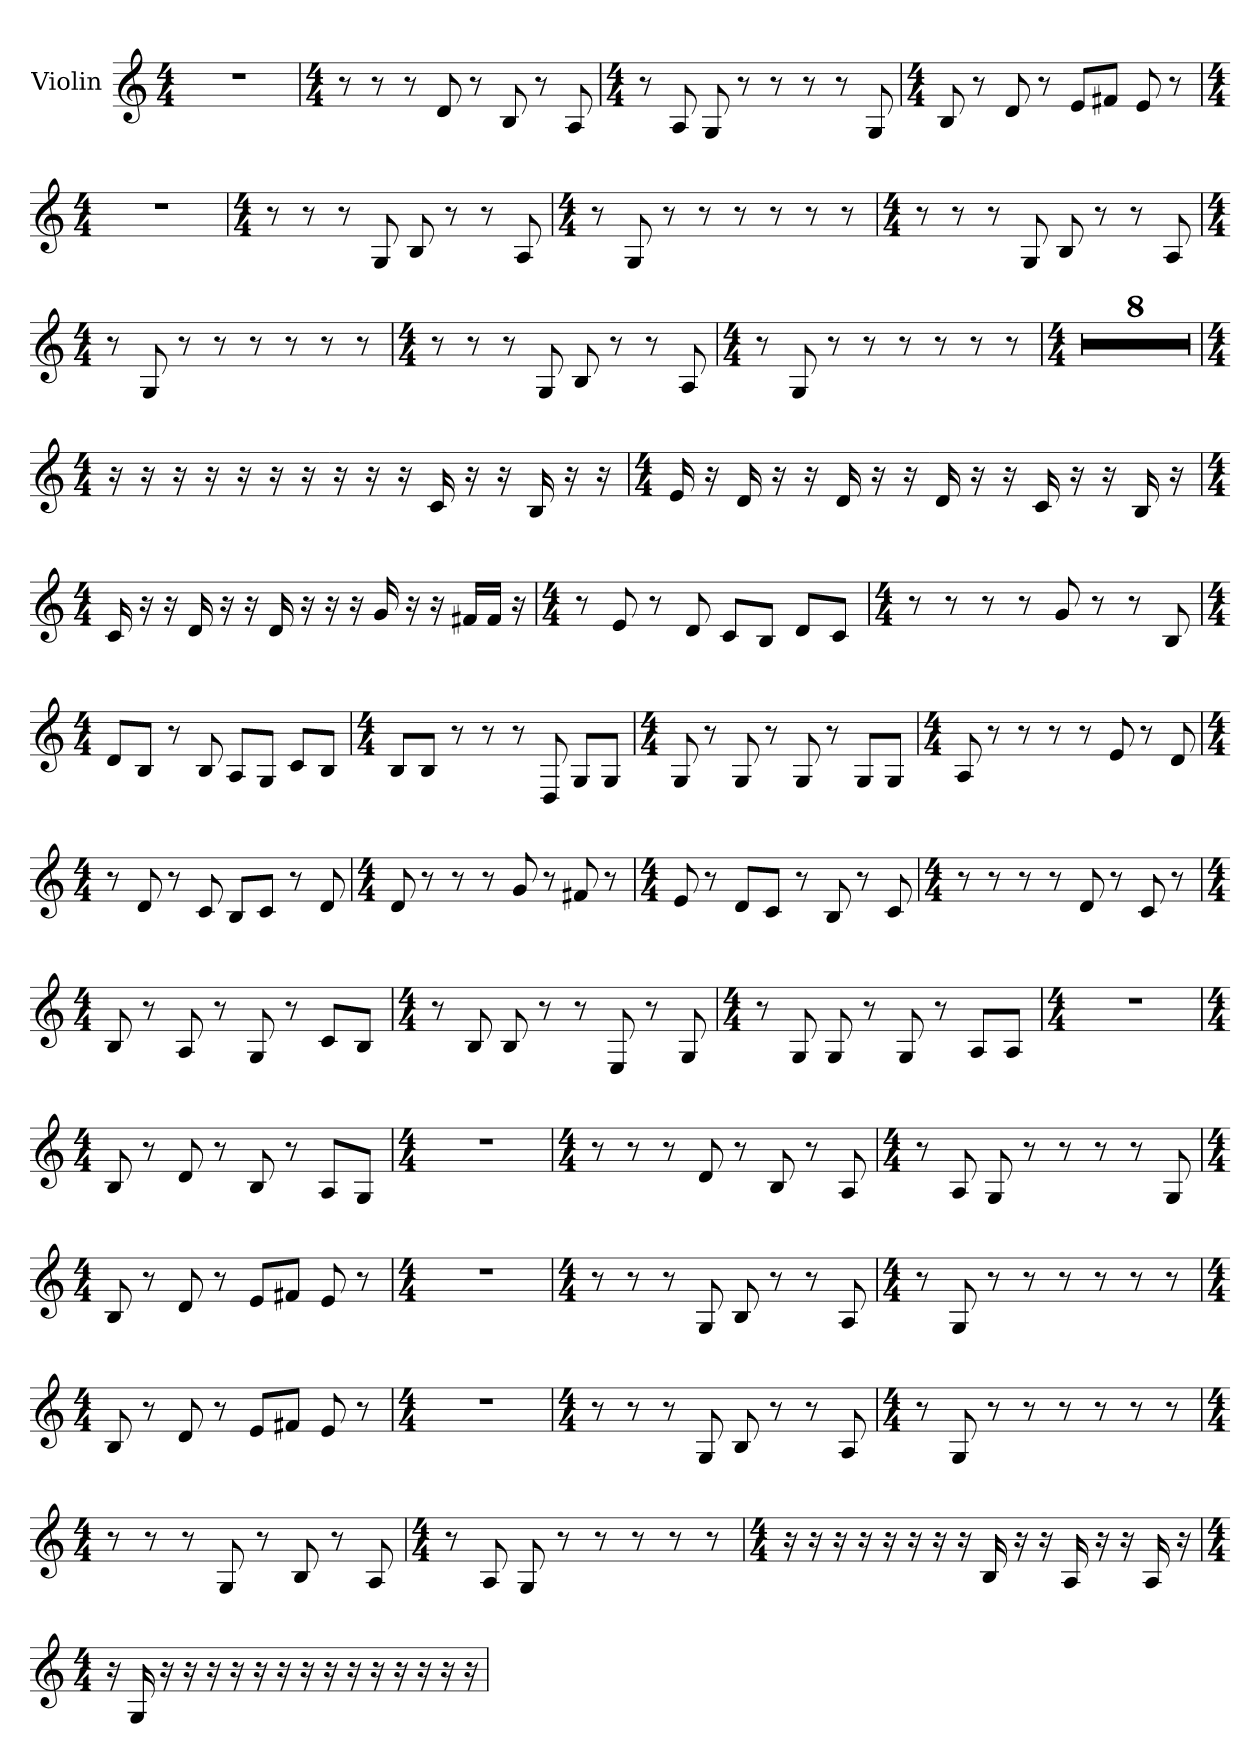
**kern
*part1
*staff1
*I"Violin
*I'Vln
*M4/4
=
1r
=
*M4/4
8r
8r
8r
8d
8r
8B
8r
8A
=
*M4/4
8r
8A
8G
8r
8r
8r
8r
8G
=
*M4/4
8B
8r
8d
8r
8eL
8f#XJ
8e
8r
=
*M4/4
1r
=
*M4/4
8r
8r
8r
8G
8B
8r
8r
8A
=
*M4/4
8r
8G
8r
8r
8r
8r
8r
8r
=
*M4/4
8r
8r
8r
8G
8B
8r
8r
8A
=
*M4/4
8r
8G
8r
8r
8r
8r
8r
8r
=
*M4/4
8r
8r
8r
8G
8B
8r
8r
8A
=
*M4/4
8r
8G
8r
8r
8r
8r
8r
8r
=
*M4/4
1r
=
*M4/4
1r
=
*M4/4
1r
=
*M4/4
1r
=
*M4/4
1r
=
*M4/4
1r
=
*M4/4
1r
=
*M4/4
1r
=
*M4/4
16r
16r
16r
16r
16r
16r
16r
16r
16r
16r
16c
16r
16r
16B
16r
16r
=
*M4/4
16e
16r
16d
16r
16r
16d
16r
16r
16d
16r
16r
16c
16r
16r
16B
16r
=
*M4/4
16c
16r
16r
16d
16r
16r
16d
16r
16r
16r
16g
16r
16r
16f#XLL
16f#JJ
16r
=
*M4/4
8r
8e
8r
8d
8cL
8BJ
8dL
8cJ
=
*M4/4
8r
8r
8r
8r
8g
8r
8r
8B
=
*M4/4
8dL
8BJ
8r
8B
8AL
8GJ
8cL
8BJ
=
*M4/4
8BL
8BJ
8r
8r
8r
8D
8GL
8GJ
=
*M4/4
8G
8r
8G
8r
8G
8r
8GL
8GJ
=
*M4/4
8A
8r
8r
8r
8r
8e
8r
8d
=
*M4/4
8r
8d
8r
8c
8BL
8cJ
8r
8d
=
*M4/4
8d
8r
8r
8r
8g
8r
8f#X
8r
=
*M4/4
8e
8r
8dL
8cJ
8r
8B
8r
8c
=
*M4/4
8r
8r
8r
8r
8d
8r
8c
8r
=
*M4/4
8B
8r
8A
8r
8G
8r
8cL
8BJ
=
*M4/4
8r
8B
8B
8r
8r
8E
8r
8G
=
*M4/4
8r
8G
8G
8r
8G
8r
8AL
8AJ
=
*M4/4
1r
=
*M4/4
8B
8r
8d
8r
8B
8r
8AL
8GJ
=
*M4/4
1r
=
*M4/4
8r
8r
8r
8d
8r
8B
8r
8A
=
*M4/4
8r
8A
8G
8r
8r
8r
8r
8G
=
*M4/4
8B
8r
8d
8r
8eL
8f#XJ
8e
8r
=
*M4/4
1r
=
*M4/4
8r
8r
8r
8G
8B
8r
8r
8A
=
*M4/4
8r
8G
8r
8r
8r
8r
8r
8r
=
*M4/4
8B
8r
8d
8r
8eL
8f#XJ
8e
8r
=
*M4/4
1r
=
*M4/4
8r
8r
8r
8G
8B
8r
8r
8A
=
*M4/4
8r
8G
8r
8r
8r
8r
8r
8r
=
*M4/4
8r
8r
8r
8G
8r
8B
8r
8A
=
*M4/4
8r
8A
8G
8r
8r
8r
8r
8r
=
*M4/4
16r
16r
16r
16r
16r
16r
16r
16r
16B
16r
16r
16A
16r
16r
16A
16r
=
*M4/4
16r
16G
16r
16r
16r
16r
16r
16r
16r
16r
16r
16r
16r
16r
16r
16r
=
*-
